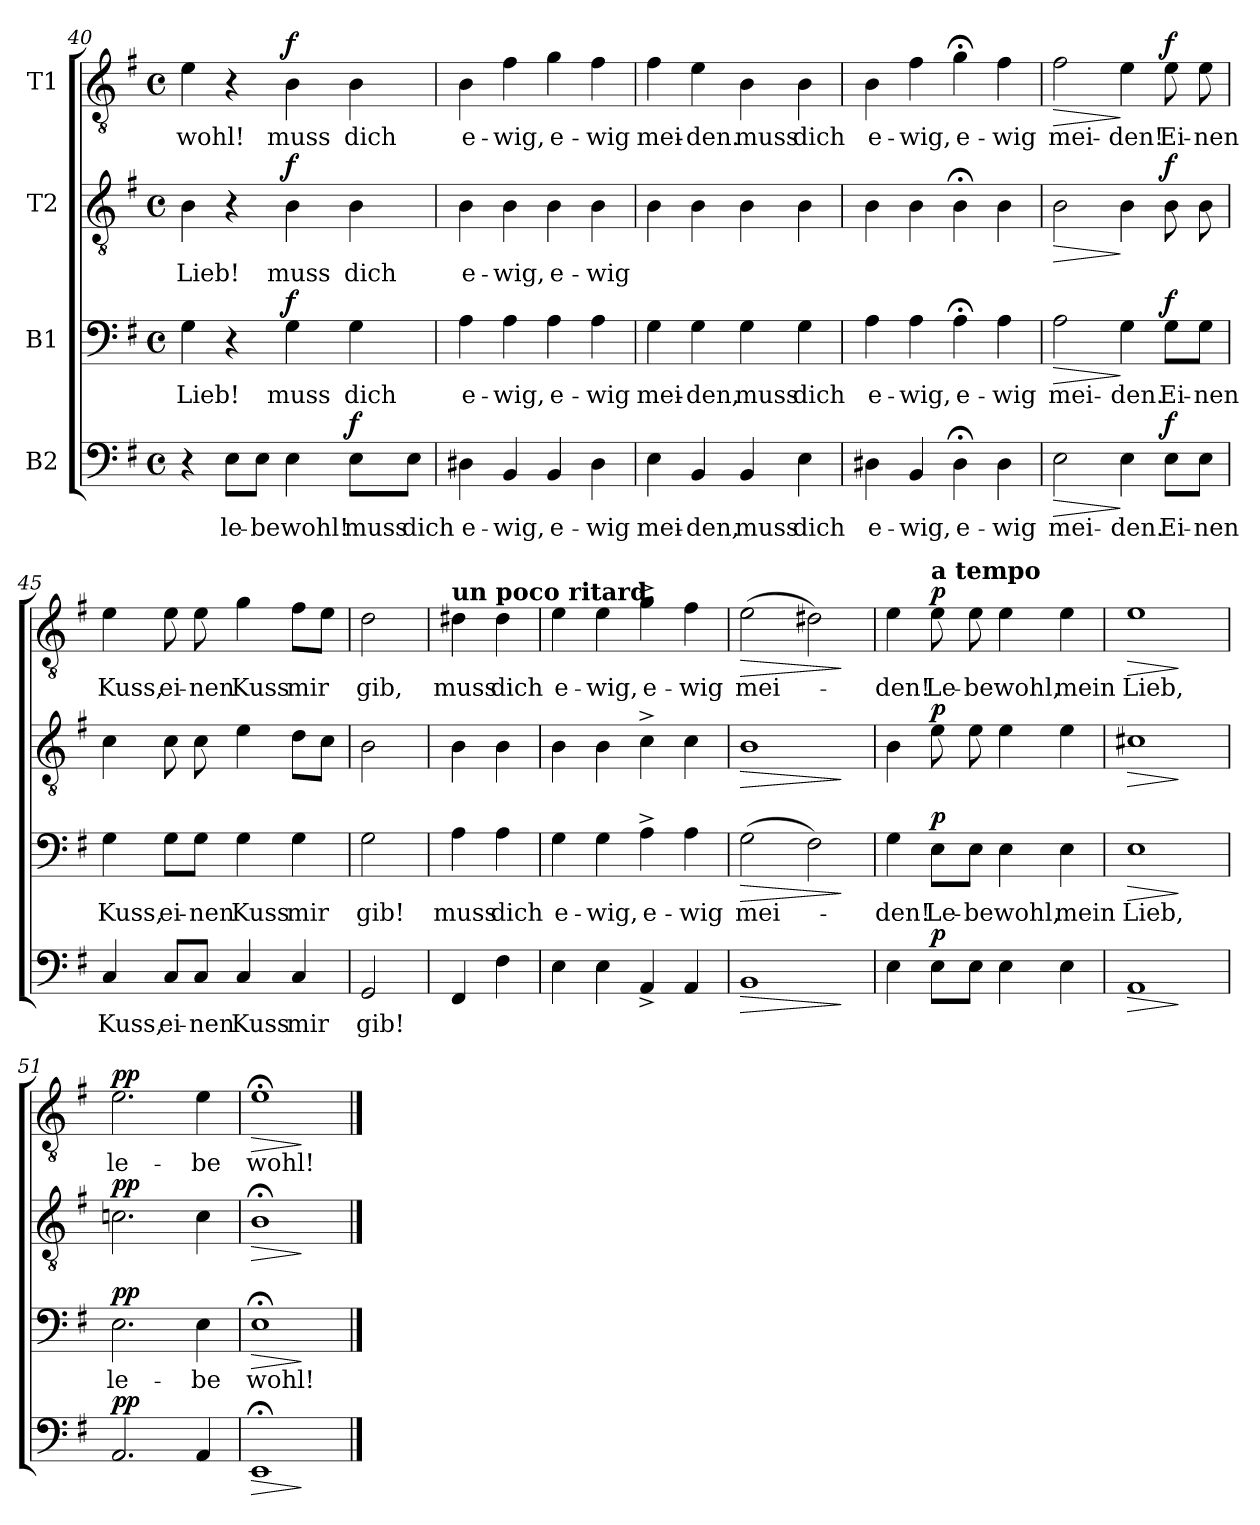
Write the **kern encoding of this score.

**kern	**text	**dynam	**kern	**text	**dynam	**kern	**text	**dynam	**kern	**text	**dynam
*part4	*part4	*part4	*part3	*part3	*part3	*part2	*part2	*part2	*part1	*part1	*part1
*staff4	*staff4	*staff4	*staff3	*staff3	*staff3	*staff2	*staff2	*staff2	*staff1	*staff1	*staff1
*I"B2	*	*	*I"B1	*	*	*I"T2	*	*	*I"T1	*	*
*clefF4	*	*	*clefF4	*	*	*clefGv2	*	*	*clefGv2	*	*
*k[f#]	*	*	*k[f#]	*	*	*k[f#]	*	*	*k[f#]	*	*
*M4/4	*	*	*M4/4	*	*	*M4/4	*	*	*M4/4	*	*
*met(c)	*	*	*met(c)	*	*	*met(c)	*	*	*met(c)	*	*
=40	=40	=40	=40	=40	=40	=40	=40	=40	=40	=40	=40
!	!	!	!	!LO:LY:b	!	!	!LO:LY:b	!	!	!LO:LY:b	!
4r	.	.	4G\	Lieb!	.	4B\	Lieb!	.	4e\	wohl!	.
!	!LO:LY:b	!	!	!	!	!	!	!	!	!	!
8E\L	le-	.	4r	.	.	4r	.	.	4r	.	.
!	!LO:LY:b	!	!	!	!	!	!	!	!	!	!
8E\J	-be	.	.	.	.	.	.	.	.	.	.
!	!LO:LY:b	!	!	!LO:LY:b	!LO:DY:a	!	!LO:LY:b	!LO:DY:a	!	!LO:LY:b	!LO:DY:a
4E\	wohl!	.	4G\	muss	f	4B\	muss	f	4B\	muss	f
!	!LO:LY:b	!LO:DY:a	!	!LO:LY:b	!	!	!LO:LY:b	!	!	!LO:LY:b	!
8E\L	muss	f	4G\	dich	.	4B\	dich	.	4B\	dich	.
!	!LO:LY:b	!	!	!	!	!	!	!	!	!	!
8E\J	dich	.	.	.	.	.	.	.	.	.	.
=41	=41	=41	=41	=41	=41	=41	=41	=41	=41	=41	=41
!	!LO:LY:b	!	!	!LO:LY:b	!	!	!LO:LY:b	!	!	!LO:LY:b	!
4D#X\	e-	.	4A\	e-	.	4B\	e-	.	4B\	e-	.
!	!LO:LY:b	!	!	!LO:LY:b	!	!	!LO:LY:b	!	!	!LO:LY:b	!
4BB/	-wig,	.	4A\	-wig,	.	4B\	-wig,	.	4f#\	-wig,	.
!	!LO:LY:b	!	!	!LO:LY:b	!	!	!LO:LY:b	!	!	!LO:LY:b	!
4BB/	e-	.	4A\	e-	.	4B\	e-	.	4g\	e-	.
!	!LO:LY:b	!	!	!LO:LY:b	!	!	!LO:LY:b	!	!	!LO:LY:b	!
4D#\	-wig	.	4A\	-wig	.	4B\	-wig	.	4f#\	-wig	.
!!LO:LB:g=z
=42	=42	=42	=42	=42	=42	=42	=42	=42	=42	=42	=42
!	!LO:LY:b	!	!	!LO:LY:b	!	!	!	!	!	!LO:LY:b	!
4E\	mei-	.	4G\	mei-	.	4B\	.	.	4f#\	mei-	.
!	!LO:LY:b	!	!	!LO:LY:b	!	!	!	!	!	!LO:LY:b	!
4BB/	-den,	.	4G\	-den,	.	4B\	.	.	4e\	-den.	.
!	!LO:LY:b	!	!	!LO:LY:b	!	!	!	!	!	!LO:LY:b	!
4BB/	muss	.	4G\	muss	.	4B\	.	.	4B\	muss	.
!	!LO:LY:b	!	!	!LO:LY:b	!	!	!	!	!	!LO:LY:b	!
4E\	dich	.	4G\	dich	.	4B\	.	.	4B\	dich	.
=43	=43	=43	=43	=43	=43	=43	=43	=43	=43	=43	=43
!	!LO:LY:b	!	!	!LO:LY:b	!	!	!	!	!	!LO:LY:b	!
4D#X\	e-	.	4A\	e-	.	4B\	.	.	4B\	e-	.
!	!LO:LY:b	!	!	!LO:LY:b	!	!	!	!	!	!LO:LY:b	!
4BB/	-wig,	.	4A\	-wig,	.	4B\	.	.	4f#\	-wig,	.
!	!LO:LY:b	!	!	!LO:LY:b	!	!	!	!	!	!LO:LY:b	!
4D#;<\	e-	.	4A;<\	e-	.	4B;<\	.	.	4g;<\	e-	.
!	!LO:LY:b	!	!	!LO:LY:b	!	!	!	!	!	!LO:LY:b	!
4D#\	-wig	.	4A\	-wig	.	4B\	.	.	4f#\	-wig	.
=44	=44	=44	=44	=44	=44	=44	=44	=44	=44	=44	=44
!	!LO:LY:b	!LO:HP:b	!	!LO:LY:b	!LO:HP:b	!	!	!LO:HP:b	!	!LO:LY:b	!LO:HP:b
2E\	mei-	>	2A\	mei-	>	2B\	.	>	2f#\	mei-	>
!	!LO:LY:b	!	!	!LO:LY:b	!	!	!	!	!	!LO:LY:b	!
4E\	-den.	]	4G\	-den.	]	4B\	.	]	4e\	-den!	]
!	!LO:LY:b	!LO:DY:a	!	!LO:LY:b	!LO:DY:a	!	!	!LO:DY:a	!	!LO:LY:b	!LO:DY:a
8E\L	Ei-	f	8G\L	Ei-	f	8B\	.	f	8e\	Ei-	f
!	!LO:LY:b	!	!	!LO:LY:b	!	!	!	!	!	!LO:LY:b	!
8E\J	-nen	.	8G\J	-nen	.	8B\	.	.	8e\	-nen	.
=45	=45	=45	=45	=45	=45	=45	=45	=45	=45	=45	=45
!	!LO:LY:b	!	!	!LO:LY:b	!	!	!	!	!	!LO:LY:b	!
4C/	Kuss,	.	4G\	Kuss,	.	4c\	.	.	4e\	Kuss,	.
!	!LO:LY:b	!	!	!LO:LY:b	!	!	!	!	!	!LO:LY:b	!
8C/L	ei-	.	8G\L	ei-	.	8c\	.	.	8e\	ei-	.
!	!LO:LY:b	!	!	!LO:LY:b	!	!	!	!	!	!LO:LY:b	!
8C/J	-nen	.	8G\J	-nen	.	8c\	.	.	8e\	-nen	.
!	!LO:LY:b	!	!	!LO:LY:b	!	!	!	!	!	!LO:LY:b	!
4C/	Kuss	.	4G\	Kuss	.	4e\	.	.	4g\	Kuss	.
!	!LO:LY:b	!	!	!LO:LY:b	!	!	!	!	!	!LO:LY:b	!
4C/	mir	.	4G\	mir	.	8d\L	.	.	8f#\L	mir	.
.	.	.	.	.	.	8c\J	.	.	8e\J	.	.
=46	=46	=46	=46	=46	=46	=46	=46	=46	=46	=46	=46
!	!LO:LY:b	!	!	!LO:LY:b	!	!	!	!	!	!LO:LY:b	!
2GG/	gib!	.	2G\	gib!	.	2B\	.	.	2d\	gib,	.
!!LO:LB:g=z
=46X3	=46X3	=46X3	=46X3	=46X3	=46X3	=46X3	=46X3	=46X3	=46X3	=46X3	=46X3
!	!	!	!	!	!	!	!	!	!LO:TX:a:B:t=un poco ritard.	!	!
!	!	!	!	!LO:LY:b	!	!	!	!	!	!LO:LY:b	!
4FF#/	.	.	4A\	muss	.	4B\	.	.	4d#X\	muss	.
!	!	!	!	!LO:LY:b	!	!	!	!	!	!LO:LY:b	!
4F#\	.	.	4A\	dich	.	4B\	.	.	4d#\	dich	.
=47	=47	=47	=47	=47	=47	=47	=47	=47	=47	=47	=47
!	!	!	!	!LO:LY:b	!	!	!	!	!	!LO:LY:b	!
4E\	.	.	4G\	e-	.	4B\	.	.	4e\	e-	.
!	!	!	!	!LO:LY:b	!	!	!	!	!	!LO:LY:b	!
4E\	.	.	4G\	-wig,	.	4B\	.	.	4e\	-wig,	.
!	!	!	!	!LO:LY:b	!	!	!	!	!	!LO:LY:b	!
4AA^/	.	.	4A^\	e-	.	4c^\	.	.	4g^\	e-	.
!	!	!	!	!LO:LY:b	!	!	!	!	!	!LO:LY:b	!
4AA/	.	.	4A\	-wig	.	4c\	.	.	4f#\	-wig	.
=48	=48	=48	=48	=48	=48	=48	=48	=48	=48	=48	=48
!	!	!LO:HP:b	!	!LO:LY:b	!LO:HP:b	!	!	!LO:HP:b	!	!LO:LY:b	!LO:HP:b
1BB	.	>	(2G\	mei-	>	1B	.	>	(2e\	mei-	>
.	.	.	2F#\)	.	.	.	.	.	2d#X\)	.	.
.	.	]	.	.	]	.	.	]	.	.	]
=49	=49	=49	=49	=49	=49	=49	=49	=49	=49	=49	=49
!	!	!	!	!LO:LY:b	!	!	!	!	!	!LO:LY:b	!
4E\	.	.	4G\	-den!	.	4B\	.	.	4e\	-den!	.
!	!	!	!	!	!	!	!	!	!LO:TX:a:B:t=a tempo	!	!
!	!	!LO:DY:a	!	!LO:LY:b	!LO:DY:a	!	!	!LO:DY:a	!	!LO:LY:b	!LO:DY:a
8E\L	.	p	8E\L	Le-	p	8e\	.	p	8e\	Le-	p
!	!	!	!	!LO:LY:b	!	!	!	!	!	!LO:LY:b	!
8E\J	.	.	8E\J	-be	.	8e\	.	.	8e\	-be	.
!	!	!	!	!LO:LY:b	!	!	!	!	!	!LO:LY:b	!
4E\	.	.	4E\	wohl,	.	4e\	.	.	4e\	wohl,	.
!	!	!	!	!LO:LY:b	!	!	!	!	!	!LO:LY:b	!
4E\	.	.	4E\	mein	.	4e\	.	.	4e\	mein	.
=50	=50	=50	=50	=50	=50	=50	=50	=50	=50	=50	=50
!	!	!LO:HP:b	!	!LO:LY:b	!LO:HP:b	!	!	!LO:HP:b	!	!LO:LY:b	!LO:HP:b
1AA	.	>	1E	Lieb,	>	1c#X	.	>	1e	Lieb,	>
.	.	]	.	.	]	.	.	]	.	.	]
=51	=51	=51	=51	=51	=51	=51	=51	=51	=51	=51	=51
!	!	!LO:DY:a	!	!LO:LY:b	!LO:DY:a	!	!	!LO:DY:a	!	!LO:LY:b	!LO:DY:a
2.AA/	.	pp	2.E\	le-	pp	2.cn\	.	pp	2.e\	le-	pp
!	!	!	!	!LO:LY:b	!	!	!	!	!	!LO:LY:b	!
4AA/	.	.	4E\	-be	.	4c\	.	.	4e\	-be	.
=52	=52	=52	=52	=52	=52	=52	=52	=52	=52	=52	=52
!	!	!LO:HP:b	!	!LO:LY:b	!LO:HP:b	!	!	!LO:HP:b	!	!LO:LY:b	!LO:HP:b
1EE;<	.	>	1E;<	wohl!	>	1B;<	.	>	1e;<	wohl!	>
.	.	]	.	.	]	.	.	]	.	.	]
==	==	==	==	==	==	==	==	==	==	==	==
*-	*-	*-	*-	*-	*-	*-	*-	*-	*-	*-	*-
